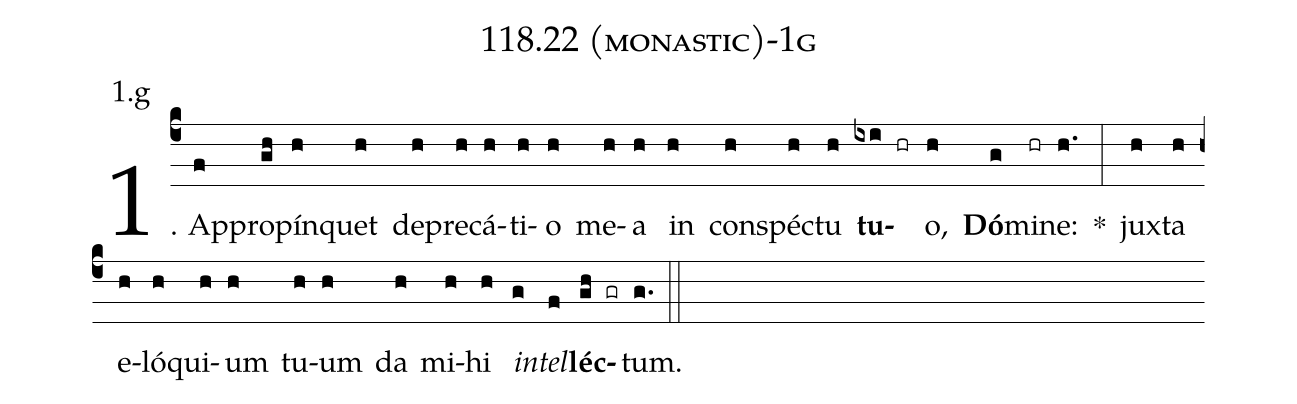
name: 118.22 (monastic)-1g;
annotation: 1.g;
%%
(c4)1. Ap(f)pro(gh)pín(h)quet(h) de(h)pre(h)cá(h)ti(h)o(h) me(h)a(h) in(h) con(h)spéc(h)tu(h) <b>tu</b>(ixi hr)o,(h) <b>Dó</b>(g)mi(hr)ne:(h.) *(:) jux(h)ta(h) e(h)ló(h)qui(h)um(h) tu(h)um(h) da(h) mi(h)hi(h) <i>in</i>(g)<i>tel</i>(f)<b>léc</b>(gh gr)tum.(g.) (::)
